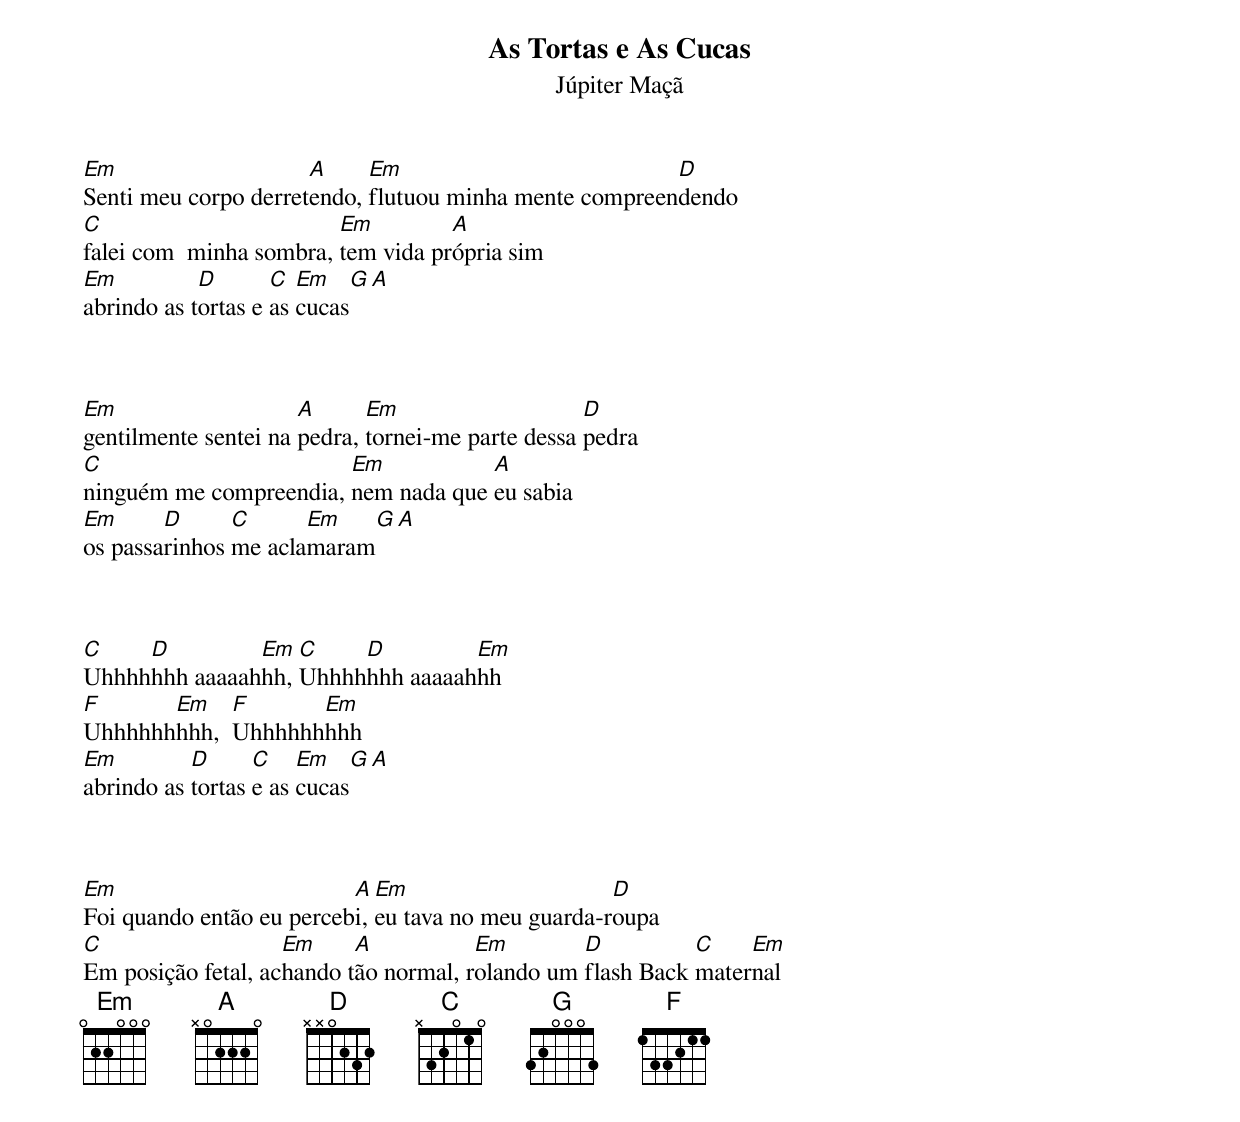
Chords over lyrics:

As Tortas e As Cucas
Júpiter Maçã



Em                    A     Em                          D
Senti meu corpo derretendo, flutuou minha mente compreendendo
C                        Em         A
falei com  minha sombra, tem vida própria sim
Em          D       C  Em    G A
abrindo as tortas e as cucas



Em                    A      Em                    D
gentilmente sentei na pedra, tornei-me parte dessa pedra
C                       Em           A
ninguém me compreendia, nem nada que eu sabia
Em      D      C      Em     G A
os passarinhos me aclamaram



C    D         Em  C    D         Em
Uhhhhhhh aaaaahhh, Uhhhhhhh aaaaahhh
F      Em    F      Em
Uhhhhhhhhh,  Uhhhhhhhhh
Em         D      C    Em     G  A
abrindo as tortas e as cucas



Em                        A  Em                     D
Foi quando então eu percebi, eu tava no meu guarda-roupa
C                   Em     A           Em        D          C    Em
Em posição fetal, achando tão normal, rolando um flash Back maternal
